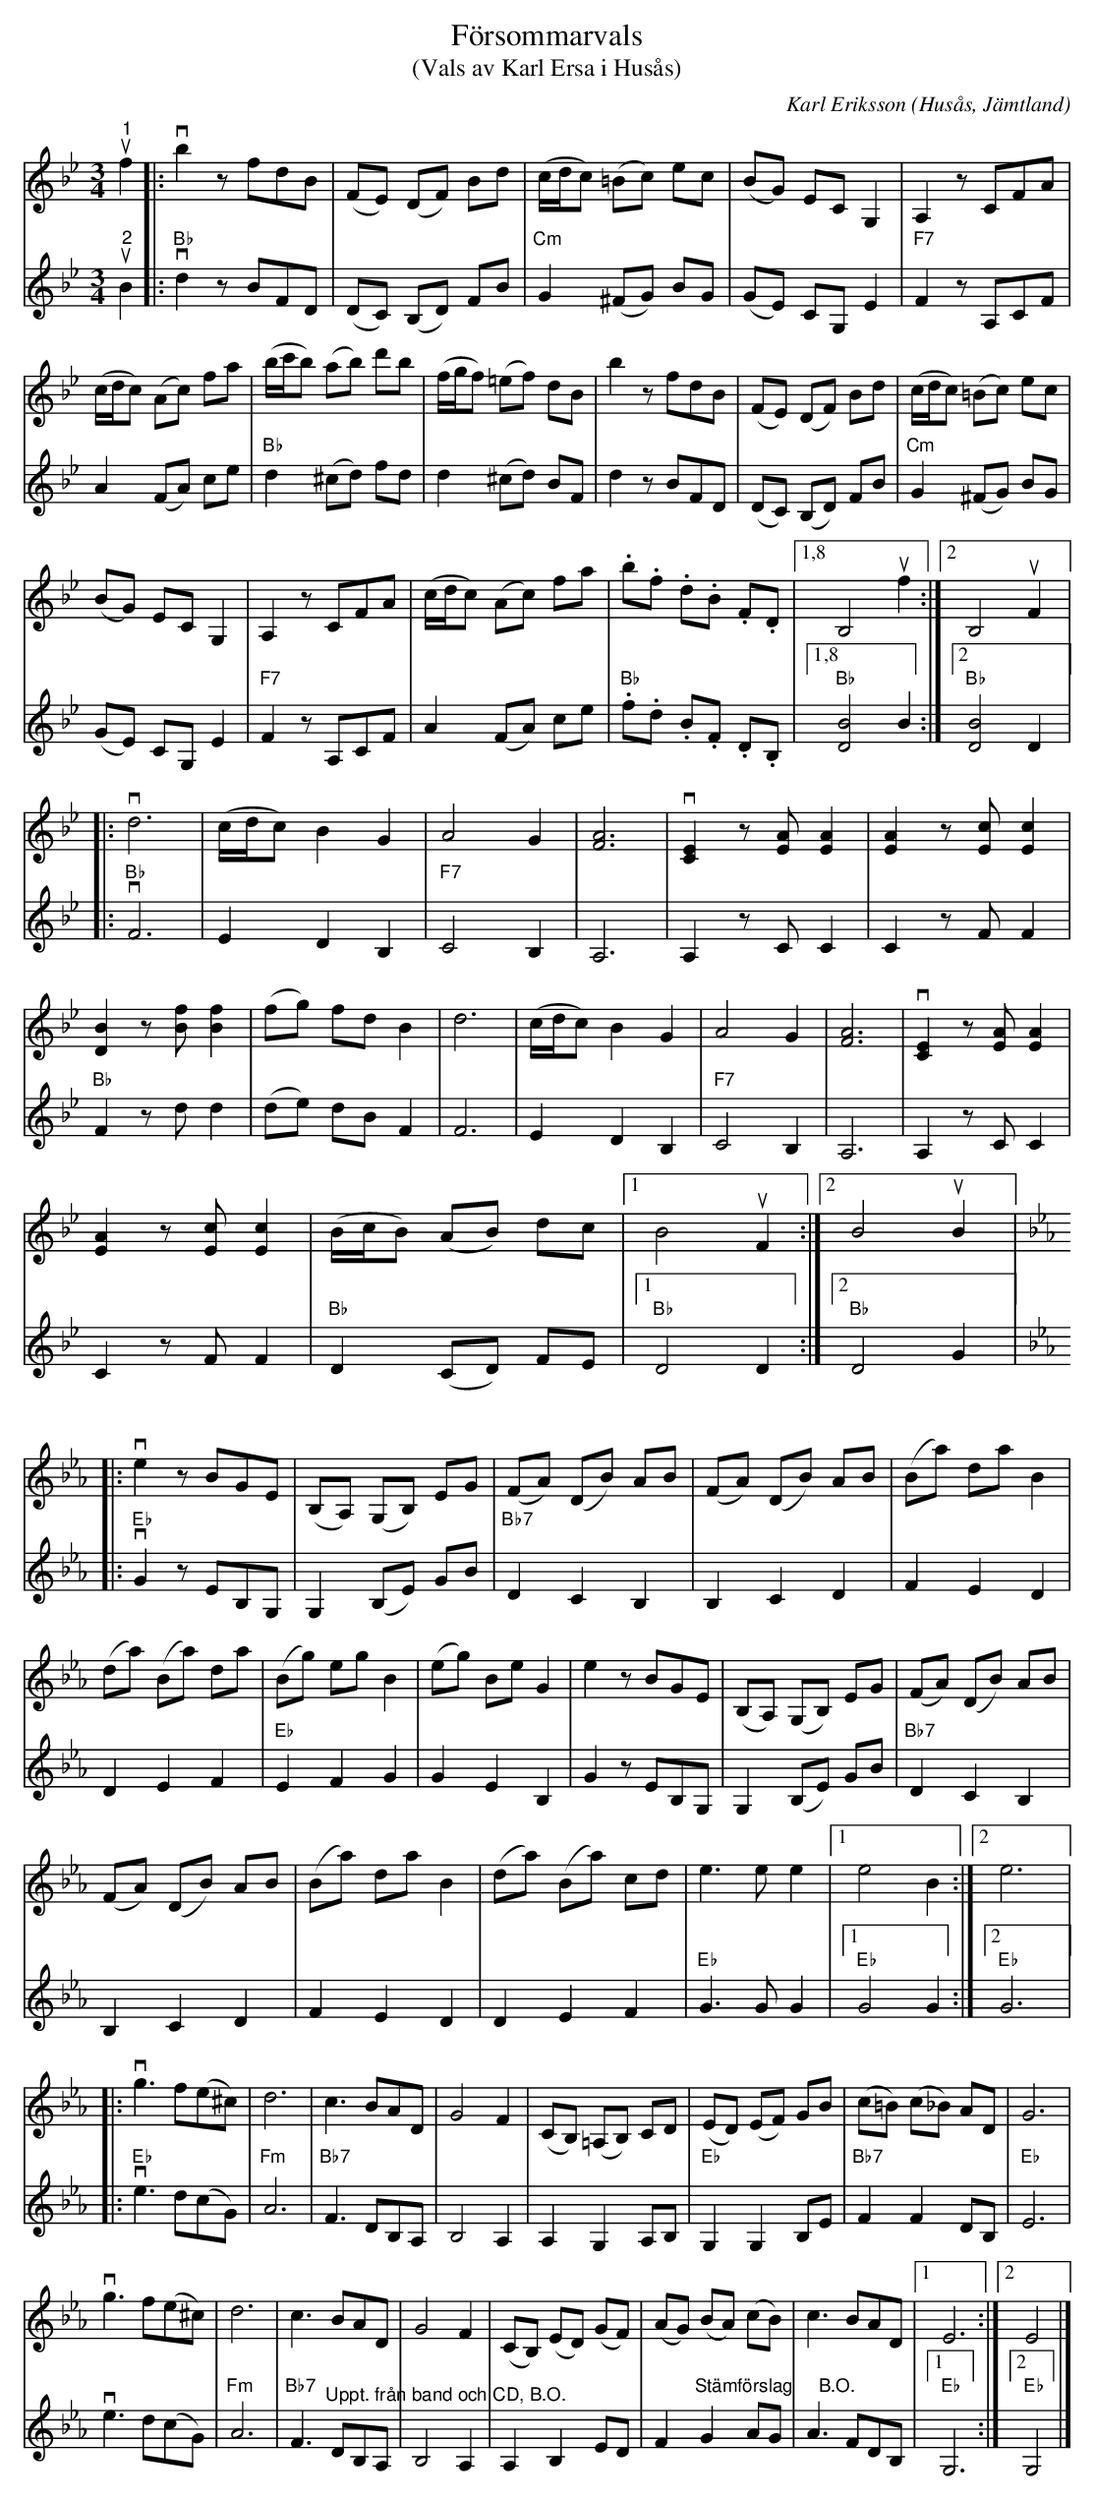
X:1
T:Försommarvals
T:(Vals av Karl Ersa i Husås)
C:Karl Eriksson
O:Husås, Jämtland
L:1/8
M:3/4
K:Bb
V:1
"^1"u f2 |:v b2 z fdB | (FE) (DF) Bd | (c/d/c) (=Bc) ec | (BG) EC G,2 | A,2 z CFA |
(c/d/c) (Ac) fa | (b/c'/b) (ab) d'b | (f/g/f) (=ef) dB | b2 z fdB | (FE) (DF) Bd | (c/d/c) (=Bc) ec |
(BG) EC G,2 | A,2 z CFA | (c/d/c) (Ac) fa | .b.f .d.B .F.D |1,8 B,4u f2 :|2 B,4u F2 |:
v d6 | (c/d/c) B2 G2 | A4 G2 | [FA]6 | v [CE]2 z [EA] [EA]2 | [EA]2 z [Ec] [Ec]2 |
 [DB]2 z [Bf] [Bf]2 | (fg) fd B2 | d6 | (c/d/c) B2 G2 | A4 G2 | [FA]6 |v [CE]2 z [EA] [EA]2 |
[EA]2 z [Ec] [Ec]2 | (B/c/B) (AB) dc |1 B4u F2 :|2 B4u B2 |:
[K:Eb]v e2 z BGE | (B,A,) (G,B,) EG | (FA) (DB) AB | (FA) (DB) AB | (Ba) da B2 |
(da) (Ba) da | (Bg) eg B2 | (eg) Be G2 | e2 z BGE | (B,A,) (G,B,) EG | (FA) (DB) AB |
(FA) (DB) AB | (Ba) da B2 | (da) (Ba) cd | e3 e e2 |1 e4 B2 :|2  e6 |:
v g3 f(e^c) | d6 | c3 BAD | G4 F2 | (CB,) (=A,B,) CD |  (ED) (EF) GB |  (c=B) (c_B) AD | G6 |v
g3 f(e^c) | d6 | c3 BAD | G4 F2 | (CB,) (ED) (GF) | (AG) (BA) (cB) | c3 BAD |1  E6 :|2  E4 |]
V:2
"^2"u B2 |:v "Bb" d2 z BFD | (DC) (B,D) FB |"Cm" G2 (^FG) BG | (GE) CG, E2 |"F7" F2 z A,CF |
A2 (FA) ce |"Bb" d2 (^cd) fd | d2 (^cd) BF | d2 z BFD | (DC) (B,D) FB |"Cm" G2 (^FG) BG |
(GE) CG, E2 |"F7" F2 z A,CF | A2 (FA) ce |"Bb" .f.d .B.F .D.B, |1,8"Bb" [DB]4 B2 :|2 "Bb" [DB]4 D2 |:
v"Bb" F6 | E2 D2 B,2 |"F7" C4 B,2 | A,6 | A,2 z C C2 | C2 z F F2 |
"Bb" F2 z d d2 | (de) dB F2 | F6 | E2 D2 B,2 |"F7" C4 B,2 | A,6 | A,2 z C C2 |
C2 z F F2 | "Bb" D2 (CD) FE |1"Bb" D4 D2 :|2"Bb" D4 G2 |:
[K:Eb]"Eb"v G2 z EB,G, | G,2 (B,E) GB | "Bb7" D2 C2 B,2 | B,2 C2 D2 | F2 E2 D2 |
D2 E2 F2 |"Eb" E2 F2 G2 | G2 E2 B,2 | G2 z EB,G, | G,2 (B,E) GB |"Bb7" D2 C2 B,2 |
B,2 C2 D2 | F2 E2 D2 | D2 E2 F2 |"Eb" G3 G G2 |1"Eb" G4 G2 :|2 "Eb" G6 |:
v "Eb" e3 d(cG) |"Fm" A6 |"Bb7" F3 DB,A, | B,4 A,2 | A,2 G,2 A,B, |"Eb" G,2 G,2 B,E | "Bb7" F2 F2 DB, |"Eb" E6 |v
e3 d(cG) |"Fm" A6 | "Bb7" F3 "^Uppt. från band och CD, B.O."  DB,A, | B,4 A,2 |  A,2 B,2 ED | F2 "^Stämförslag     B.O." G2 AG | A3 FDB, |1"Eb" G,6 :|2 "Eb" G,4 |]
